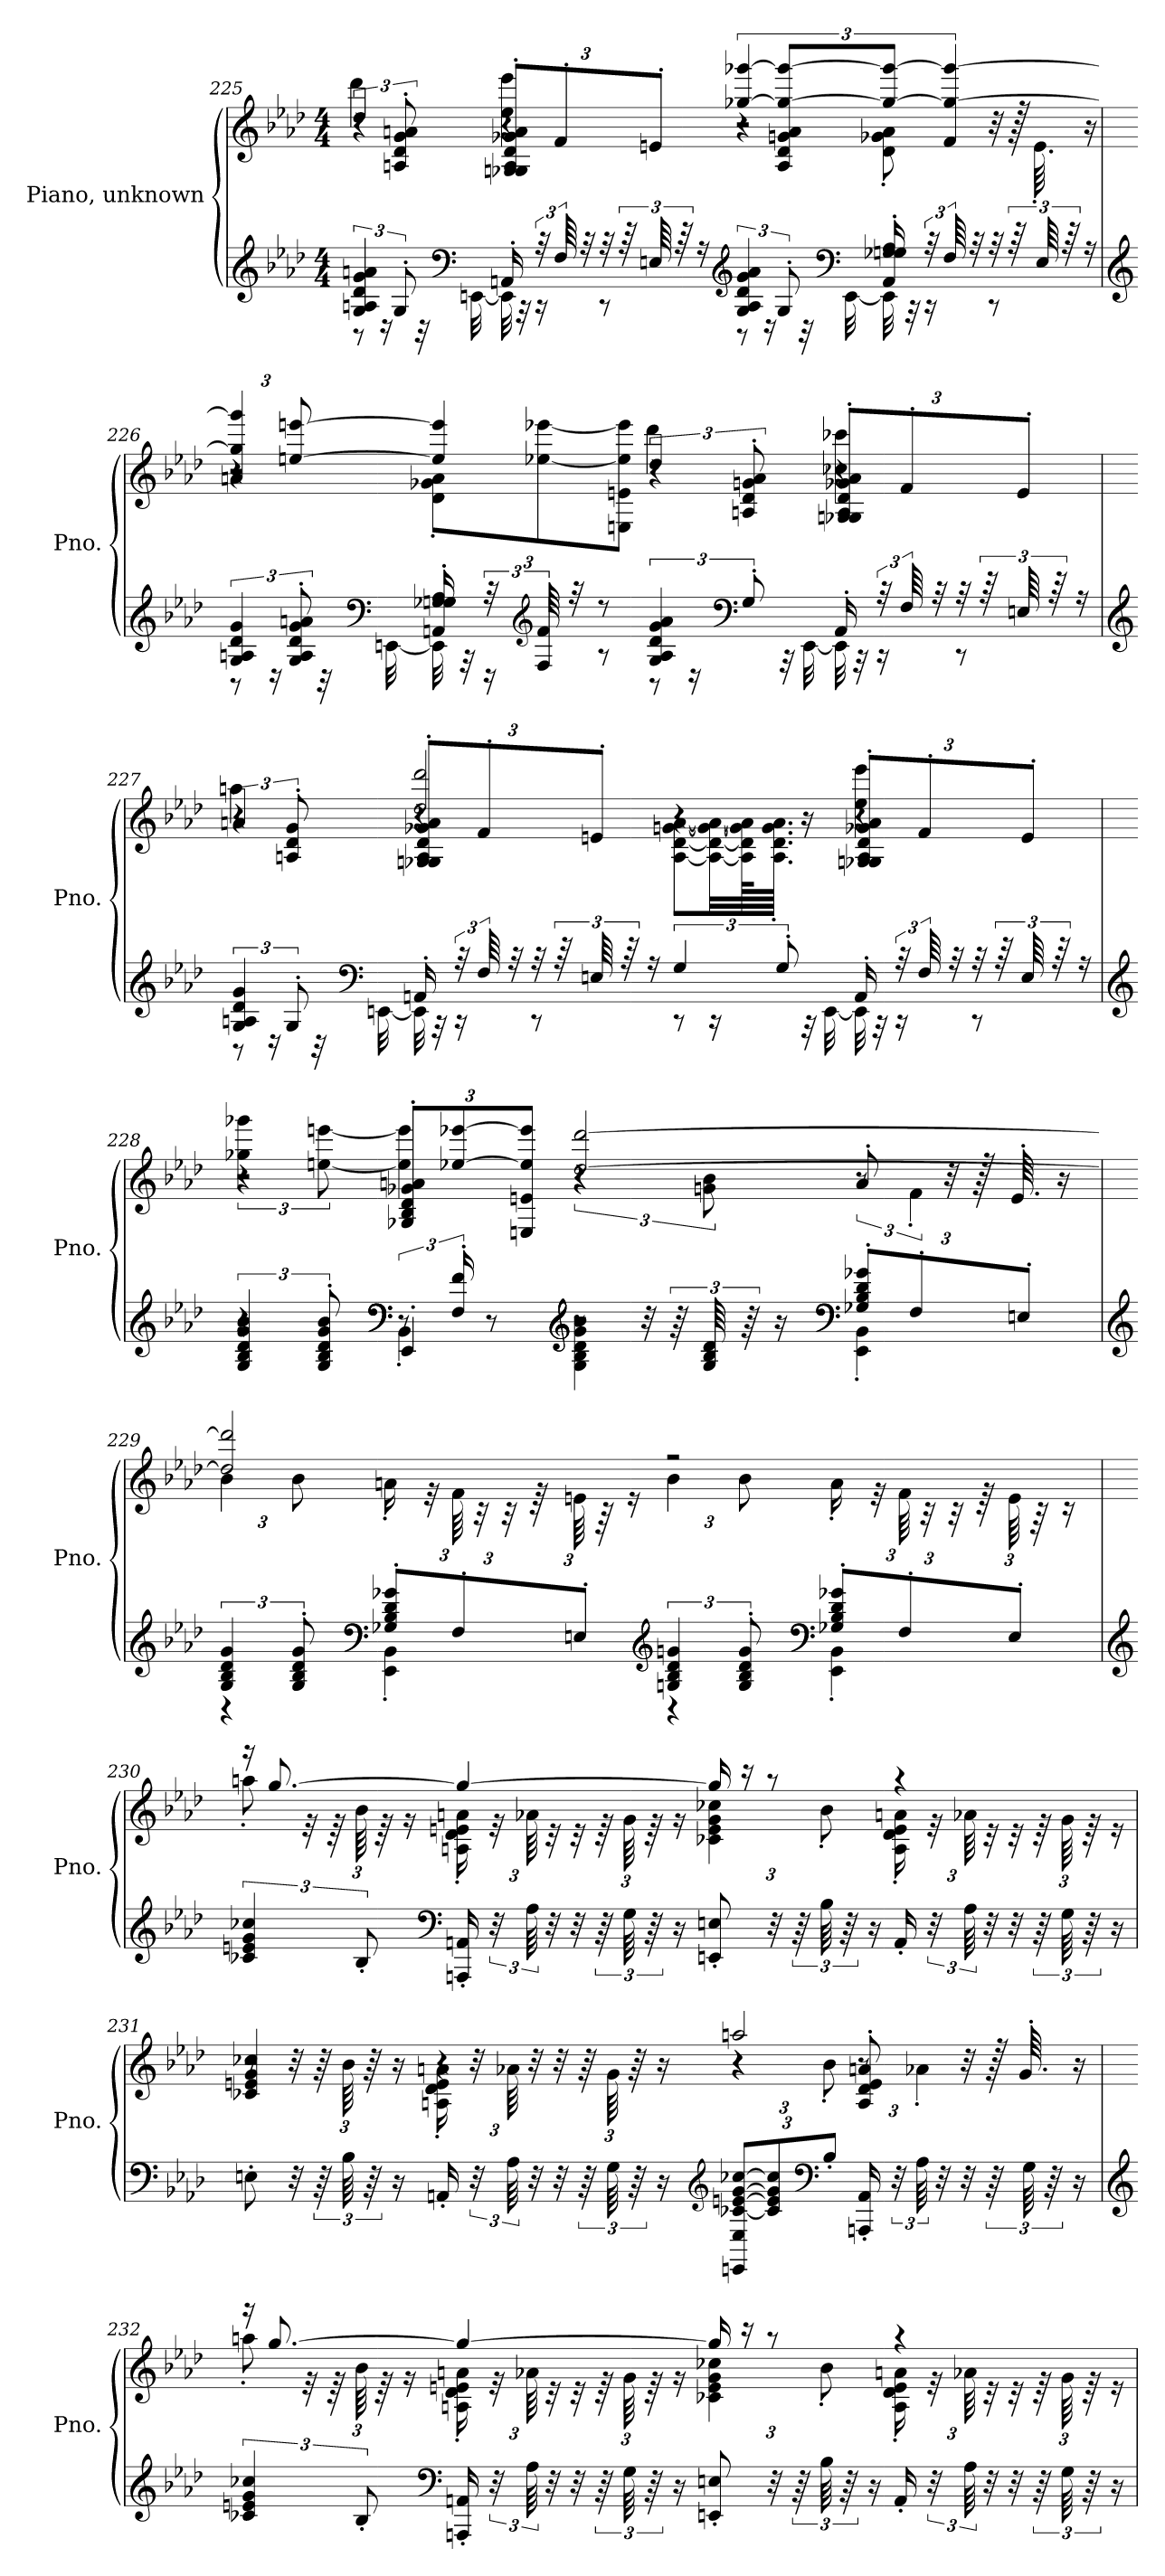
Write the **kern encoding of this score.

**kern	**kern
*part1	*part1
*staff2	*staff1
*I"Piano, unknown	*
*I'Pno.	*
!!LO:LB:g=z
*clefG2	*clefG2
*k[b-e-a-d-]	*k[b-e-a-d-]
*M4/4	*M4/4
=225	=225
*^	*^
*	*	*	*^
6G/ 6An/ 6d-/ 6g/ 6an/	8r	4dd-/	4ddd-\	6r
.	16r	.	.	.
12G'/	.	.	.	12An/' 12d-/' 12g/' 12an/'
.	32r	.	.	.
*clefF4	*	*	*	*
.	[32EEn\	.	.	.
*	*	*	*	*Xbrackettup
16AAn'/	32EE\]	4r	4ee-\ 4eee-\	12G-X/' 12Gn/' 12A/' 12d-/' 12g-X/' 12a/'L
.	32r	.	.	.
48r	16r	.	.	.
96F/	.	.	.	12f'/
32r	.	.	.	.
32r	8r	.	.	.
96r	.	.	.	.
96En/	.	.	.	12en'/J
96r	.	.	.	.
16r	.	.	.	.
*clefG2	*	*	*	*
*	*	*	*	*brackettup
6G/ 6A/ 6d-/ 6g/ 6a/	8r	2r	4r	[6gg-X/ [6ggg-X/
.	16r	.	.	.
12G'/	.	.	.	12A/ 12d-/ 12gn/ 12a/ 12gg-/_ 12ggg-/_L
.	32r	.	.	.
*clefF4	*	*	*	*
.	[32EE\	.	.	.
16AA/' 16G-X/' 16Gn/' 16A/'	32EE\]	.	8d-\' 8g-X\' 8a\'	12gg-/_ 12ggg-/_J
.	32r	.	.	.
48r	16r	.	.	.
96F/	.	.	.	6f/ 6gg-/_ 6ggg-/_
32r	.	.	.	.
32r	8r	.	32r	.
96r	.	.	128r	.
.	.	.	64.e'\	.
96E/	.	.	.	.
96r	.	.	.	.
16r	.	.	16r	.
!!LO:LB:g=z	!!	!!
=226	=226	=226	=226	=226
*clefG2	*	*	*	*
6G/ 6An/ 6d-/ 6g/	8r	2r	4r	6an/ 6gg-/] 6ggg-/]
.	16r	.	.	.
12G/' 12A/' 12d-/' 12g/' 12an/'	.	.	.	[12een/ [12eeen/
.	32r	.	.	.
*clefF4	*	*	*	*
.	[32EEn\	.	.	.
*	*	*	*Xbrackettup	*
16AAn/' 16G-X/' 16Gn/' 16A/'	32EE\]	.	12d-\' 12g-X\' 12a\'L	4ee/] 4eee/]
.	32r	.	.	.
48r	16r	.	.	.
*clefG2	*	*	*	*
96F/ 96f/	.	.	[12ee-X\ [12eee-X\	.
32r	.	.	.	.
8r	8r	.	.	.
.	.	.	12En\ 12en\ 12ee-\] 12eee-\]J	.
*	*	*	*	*brackettup
6G/ 6A/ 6d-/ 6g/ 6a/	8r	4dd-/	4ddd-\	6r
.	16r	.	.	.
*clefF4	*	*	*	*
12G'/	.	.	.	12An/' 12d-/' 12gn/' 12a/'
.	32r	.	.	.
.	[32EE\	.	.	.
*	*	*	*	*Xbrackettup
16AA'/	32EE\]	4r	4cc-X\ 4ccc-X\	12G-X/' 12Gn/' 12A/' 12d-/' 12g-X/' 12a/'L
.	32r	.	.	.
48r	16r	.	.	.
96F/	.	.	.	12f'/
32r	.	.	.	.
32r	8r	.	.	.
96r	.	.	.	.
96En/	.	.	.	12e'/J
96r	.	.	.	.
16r	.	.	.	.
!!LO:PB:g=z	!!	!!
=227	=227	=227	=227	=227
*clefG2	*	*	*	*
*	*	*	*	*brackettup
6G/ 6An/ 6d-/ 6g/	8r	4an/	4aan\	6r
.	16r	.	.	.
12G'/	.	.	.	12An/' 12d-/' 12g/'
.	32r	.	.	.
*clefF4	*	*	*	*
.	[32EEn\	.	.	.
*	*	*	*	*Xbrackettup
16AAn'/	32EE\]	2dd-/ 2ddd-/	4r	12G-X/' 12Gn/' 12A/' 12d-/' 12g-X/' 12a/'L
.	32r	.	.	.
48r	16r	.	.	.
96F/	.	.	.	12f'/
32r	.	.	.	.
32r	8r	.	.	.
96r	.	.	.	.
96En/	.	.	.	12en'/J
96r	.	.	.	.
16r	.	.	.	.
6G/	8r	.	[8A\ [8d-\ [8gn\ [8a\L	4r
.	16r	.	32A\_ 32d-\_ 32g\_ 32a\_LL	.
.	.	.	128A\] 128d-\] 128g\] 128a\]KL	.
.	.	.	64.A\' 64.d-\' 64.g\' 64.a\'JJJJ	.
12G'/	.	.	.	.
.	32r	.	16r	.
.	[32EE\	.	.	.
16AA'/	32EE\]	4r	4ee-\ 4eee-\	12G-X/' 12Gn/' 12A/' 12d-/' 12g-X/' 12a/'L
.	32r	.	.	.
48r	16r	.	.	.
96F/	.	.	.	12f'/
32r	.	.	.	.
32r	8r	.	.	.
96r	.	.	.	.
96E/	.	.	.	12e'/J
96r	.	.	.	.
16r	.	.	.	.
*v	*v	*	*	*
!!LO:LB:g=z	!!	!!
=228	=228	=228	=228
*clefG2	*	*	*
*^	*	*	*
*	*^	*	*	*
*	*	*	*	*brackettup	*
6G/ 6B-/ 6d-/ 6g/ 6b-/	4r	4r	2r	6gg-X\ 6ggg-X\	4r
12G/' 12B-/' 12d-/' 12g/' 12b-/'	.	.	.	[12een\ [12eeen\	.
*clefF4	*	*	*	*	*
*	*	*	*	*	*Xbrackettup
12r	4BB-'\	4EE-'/	.	4ee\] 4eee\]	12G-X/' 12B-/' 12d-/' 12g-X/' 12an/'L
24F/' 24f/'	.	.	.	.	[12ee-X/ [12eee-X/
8r	.	.	.	.	.
.	.	.	.	.	12En/ 12en/ 12ee-/] 12eee-/]J
*clefG2	*	*	*	*	*
*	*	*	*	*brackettup	*
8r	4G\ 4B-\ 4d-\ 4g\ 4b-\	2r	[2dd-/ [2ddd-/	6r	4r
32r	.	.	.	.	.
96r	.	.	.	.	.
96G/ 96B-/ 96d-/	.	.	.	12gn\ 12b-\	.
96r	.	.	.	.	.
16r	.	.	.	.	.
*clefF4	*	*	*	*	*
*Xbrackettup	*	*	*	*	*
12G-X/' 12B-/' 12d-/' 12g-X/'L	4EE-\' 4BB-\'	.	.	12r	8a'/
12F'/	.	.	.	6f'\	.
.	.	.	.	.	32r
.	.	.	.	.	128r
.	.	.	.	.	64.e'/
12En'/J	.	.	.	.	.
.	.	.	.	.	16r
*v	*v	*v	*	*	*
*	*v	*v	*v
!!LO:LB:g=z
=229	=229
*clefG2	*
*brackettup	*
*^	*^
6G/ 6B-/ 6d-/ 6g/	4r	2dd-/] 2ddd-/]	6b-\
12G/' 12B-/' 12d-/' 12g/'	.	.	12b-\
*clefF4	*	*	*
*Xbrackettup	*	*	*
12G-X/' 12B-/' 12d-/' 12g-X/'L	4EE-\' 4BB-\'	.	16an'\
.	.	.	48r
12F'/	.	.	96f\
.	.	.	32r
.	.	.	32r
.	.	.	96r
12En'/J	.	.	96en\
.	.	.	96r
.	.	.	16r
*clefG2	*	*	*
*brackettup	*	*	*
6Gn/ 6B-/ 6d-/ 6gn/	4r	2r	6b-\
12G/' 12B-/' 12d-/' 12g/'	.	.	12b-\
*clefF4	*	*	*
*Xbrackettup	*	*	*
12G-X/' 12B-/' 12d-/' 12g-X/'L	4EE-\' 4BB-\'	.	16a'\
.	.	.	48r
12F'/	.	.	96f\
.	.	.	32r
.	.	.	32r
.	.	.	96r
12E'/J	.	.	96e\
.	.	.	96r
.	.	.	16r
*v	*v	*	*
!!LO:LB:g=z	!!
=230	=230	=230
*clefG2	*	*
*brackettup	*	*
6c-X/ 6en/ 6g/ 6cc-X/	16r	8aan'\
.	[8.gg/	.
.	.	32r
.	.	96r
12B-'/	.	96b-\
.	.	96r
.	.	16r
*clefF4	*	*
16AAAn/' 16AAn/'	4gg/_	16An\' 16d-\' 16en\' 16an\'
48r	.	48r
96A-\	.	96a-X\
32r	.	32r
32r	.	32r
96r	.	96r
96G\	.	96g\
96r	.	96r
16r	.	16r
8EEn/' 8En/'	16gg/]	6c-X\ 6e\ 6g\ 6cc-X\
.	16r	.
32r	8r	.
96r	.	.
96B-\	.	12b-'\
96r	.	.
16r	.	.
16AA'/	4r	16A\' 16d-\' 16e\' 16an\'
48r	.	48r
96A-\	.	96a-X\
32r	.	32r
32r	.	32r
96r	.	96r
96G\	.	96g\
96r	.	96r
16r	.	16r
!!LO:LB:g=z
=231	=231	=231
*	*	*^
8En'\	2r	8r	4c-X/ 4en/ 4g/ 4cc-X/
32r	.	32r	.
96r	.	96r	.
96B-\	.	96b-\	.
96r	.	96r	.
16r	.	16r	.
16AAn'/	.	16An\' 16d-\' 16e\' 16an\'	4r
48r	.	48r	.
96A-\	.	96a-X\	.
32r	.	32r	.
32r	.	32r	.
96r	.	96r	.
96G\	.	96g\	.
96r	.	96r	.
16r	.	16r	.
*clefG2	*	*	*
*Xbrackettup	*	*	*
12EEn/ 12E/ [12c-X/ [12en/ [12g/ [12cc-X/L	2aan/	6r	4r
12c-/] 12e/] 12g/] 12cc-/]	.	.	.
*clefF4	*	*	*
12B-'/J	.	12b-'\	.
16AAAn/' 16AA/'	.	12r	8A/' 8d-/' 8e/' 8an/'
*brackettup	*	*	*
48r	.	.	.
96A-\	.	6a-X'\	.
32r	.	.	.
32r	.	.	32r
96r	.	.	128r
.	.	.	64.g'/
96G\	.	.	.
96r	.	.	.
16r	.	.	16r
*	*v	*v	*v
!!LO:LB:g=z
=232	=232
*clefG2	*
*	*^
6c-X/ 6en/ 6g/ 6cc-X/	16r	8aan'\
.	[8.gg/	.
.	.	32r
.	.	96r
12B-'/	.	96b-\
.	.	96r
.	.	16r
*clefF4	*	*
16AAAn/' 16AAn/'	4gg/_	16An\' 16d-\' 16en\' 16an\'
48r	.	48r
96A-\	.	96a-X\
32r	.	32r
32r	.	32r
96r	.	96r
96G\	.	96g\
96r	.	96r
16r	.	16r
8EEn/' 8En/'	16gg/]	6c-X\ 6e\ 6g\ 6cc-X\
.	16r	.
32r	8r	.
96r	.	.
96B-\	.	12b-'\
96r	.	.
16r	.	.
16AA'/	4r	16A\' 16d-\' 16e\' 16an\'
48r	.	48r
96A-\	.	96a-X\
32r	.	32r
32r	.	32r
96r	.	96r
96G\	.	96g\
96r	.	96r
16r	.	16r
*	*v	*v
=	=
*-	*-
